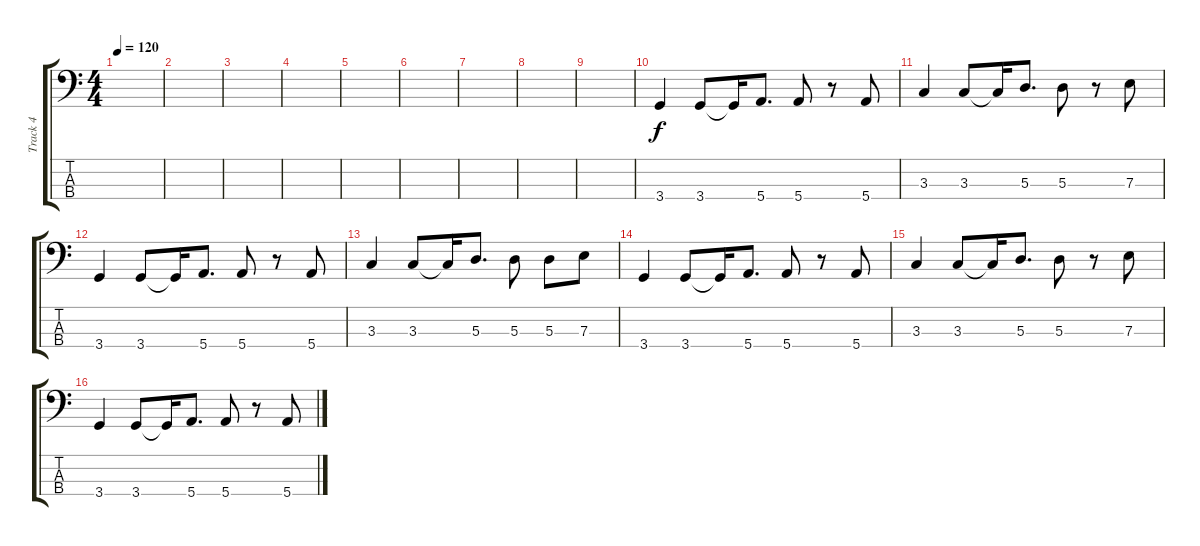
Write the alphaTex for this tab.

\track ("Track 4" "Track 4") {instrument electricbassfinger}
\staff {score tabs}
\tuning (G2 D2 A1 E1) {hide}
\ts (4 4)
\tempo 120
\clef f4
\ks c
|
|
|
|
|
|
|
|
|
3.4.4 3.4.8 3.4{t}.16 5.4.8{d} 5.4.8 r.8 5.4.8 |
3.3.4 3.3.8 3.3{t}.16 5.3.8{d} 5.3.8 r.8 7.3.8 |
3.4.4 3.4.8 3.4{t}.16 5.4.8{d} 5.4.8 r.8 5.4.8 |
3.3.4 3.3.8 3.3{t}.16 5.3.8{d} 5.3.8 5.3.8 7.3.8 |
3.4.4 3.4.8 3.4{t}.16 5.4.8{d} 5.4.8 r.8 5.4.8 |
3.3.4 3.3.8 3.3{t}.16 5.3.8{d} 5.3.8 r.8 7.3.8 |
3.4.4 3.4.8 3.4{t}.16 5.4.8{d} 5.4.8 r.8 5.4.8
